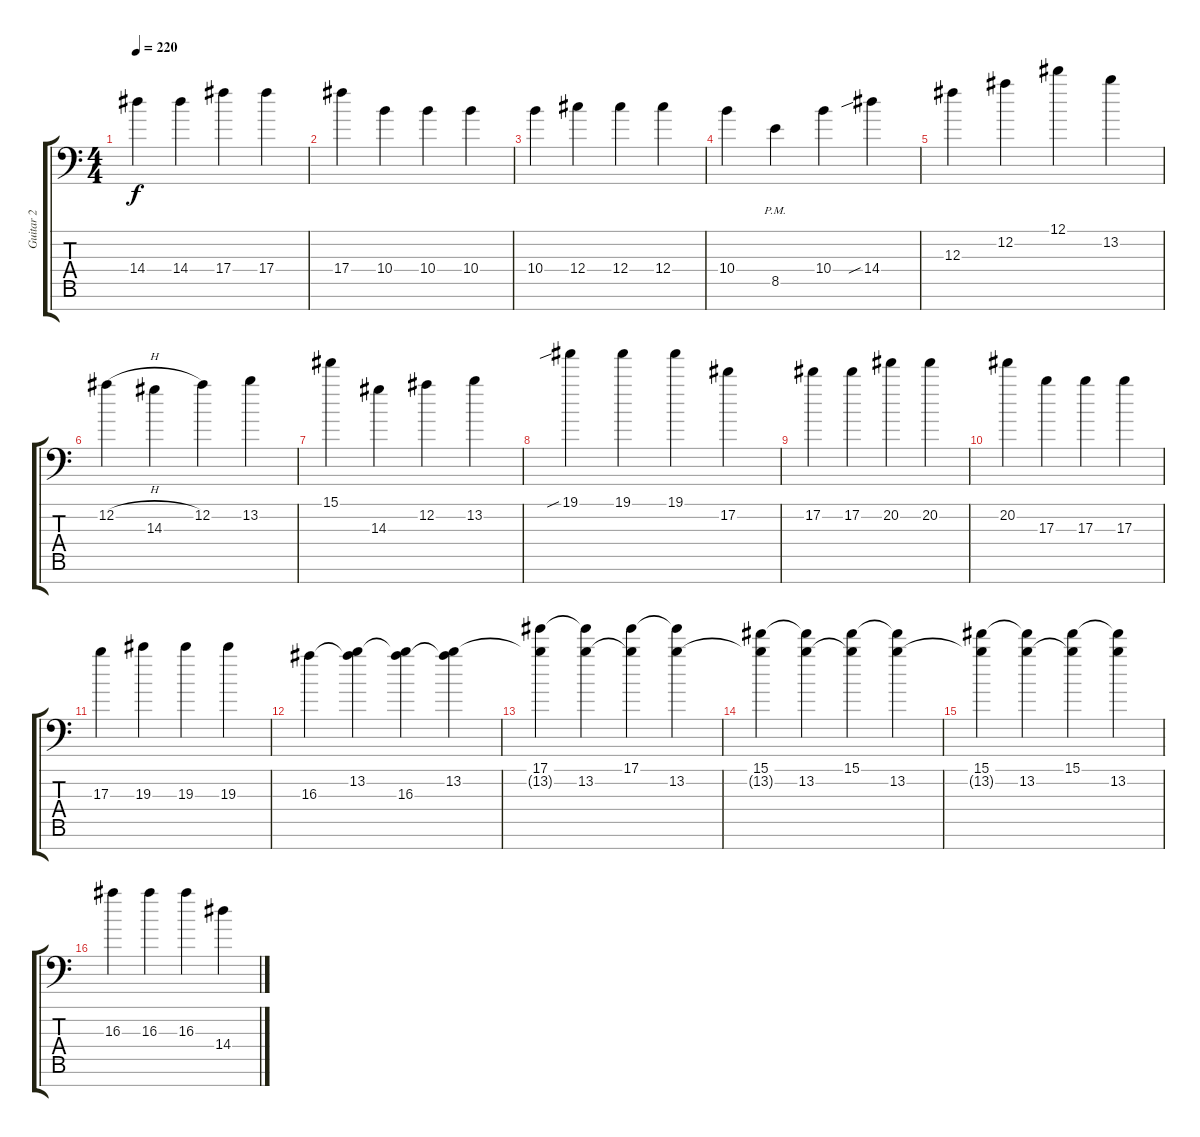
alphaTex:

\track ("Guitar 2" "Guitar 2") {instrument distortionguitar}
\staff {score tabs}
\tuning (Eb4 Bb3 Gb3 Db3 Ab2 Eb2 Ab1) {hide}
\ts (4 4)
\tempo 220
\clef f4
\ks c
14.4.4{dy f} 14.4.4 17.4.4 17.4.4 |
17.4.4 10.4.4 10.4.4 10.4.4 |
10.4.4 12.4.4 12.4.4 12.4.4 |
10.4.4 8.5{pm}.4 10.4.4 14.4{sib}.4 |
12.3.4 12.2.4 12.1.4 13.2.4 |
12.2{h}.4 14.3.4 12.2.4 13.2.4 |
15.1.4 14.3.4 12.2.4 13.2.4 |
19.1{sib}.4 19.1.4 19.1.4 17.2.4 |
17.2.4 17.2.4 20.2.4 20.2.4 |
20.2.4 17.3.4 17.3.4 17.3.4 |
17.3.4 19.3.4 19.3.4 19.3.4 |
16.3.4 (13.2 16.3{t}).4 (13.2{t} 16.3).4 (13.2 16.3{t}).4 |
(17.1 13.2{t}).4 (17.1{t} 13.2).4 (17.1 13.2{t}).4 (17.1{t} 13.2).4 |
(15.1 13.2{t}).4 (15.1{t} 13.2).4 (15.1 13.2{t}).4 (15.1{t} 13.2).4 |
(15.1 13.2{t}).4 (15.1{t} 13.2).4 (15.1 13.2{t}).4 (15.1{t} 13.2).4 |
16.3.4 16.3.4 16.3.4 14.4.4
